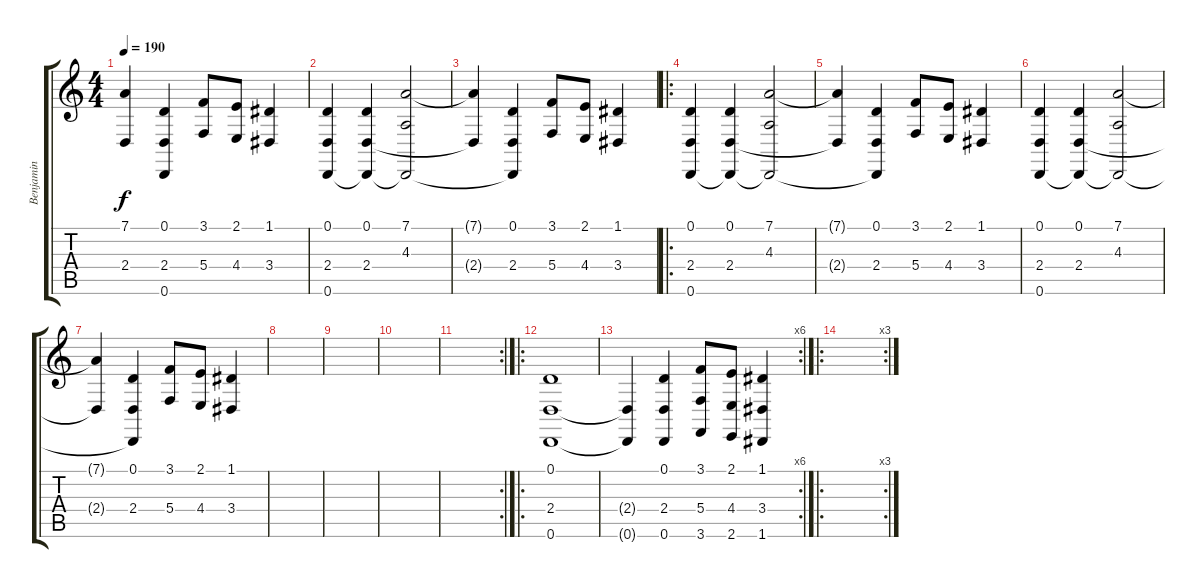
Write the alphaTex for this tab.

\track ("Benjamin" "Benjamin") {instrument churchorgan}
\staff {score tabs}
\tuning (D4 A3 F3 C3 G2 D2) {hide}
\ts (4 4)
\tempo 190
\clef g2
\ks c
(7.1{t} 2.4{t}).4{dy f} (0.1 2.4 0.6{t}).4 (3.1 5.4).8 (2.1 4.4).8 (1.1 3.4).4 |
(0.1 2.4 0.6).4 (0.1 2.4 0.6{t}).4 (7.1 4.3 0.6{t}).2 |
(7.1{t} 2.4{t}).4 (0.1 2.4 0.6{t}).4 (3.1 5.4).8 (2.1 4.4).8 (1.1 3.4).4 |
\ro
(0.1 2.4 0.6).4 (0.1 2.4 0.6{t}).4 (7.1 4.3 0.6{t}).2 |
(7.1{t} 2.4{t}).4 (0.1 2.4 0.6{t}).4 (3.1 5.4).8 (2.1 4.4).8 (1.1 3.4).4 |
(0.1 2.4 0.6).4 (0.1 2.4 0.6{t}).4 (7.1 4.3 0.6{t}).2 |
(7.1{t} 2.4{t}).4 (0.1 2.4 0.6{t}).4 (3.1 5.4).8 (2.1 4.4).8 (1.1 3.4).4 |
|
|
|
\rc 2
|
\ro
(0.1 2.4 0.6).1 |
\rc 6
(2.4{t} 0.6{t}).4 (0.1 2.4 0.6).4 (3.1 5.4 3.6).8 (2.1 4.4 2.6).8 (1.1 3.4 1.6).4 |
\ro
\rc 3
